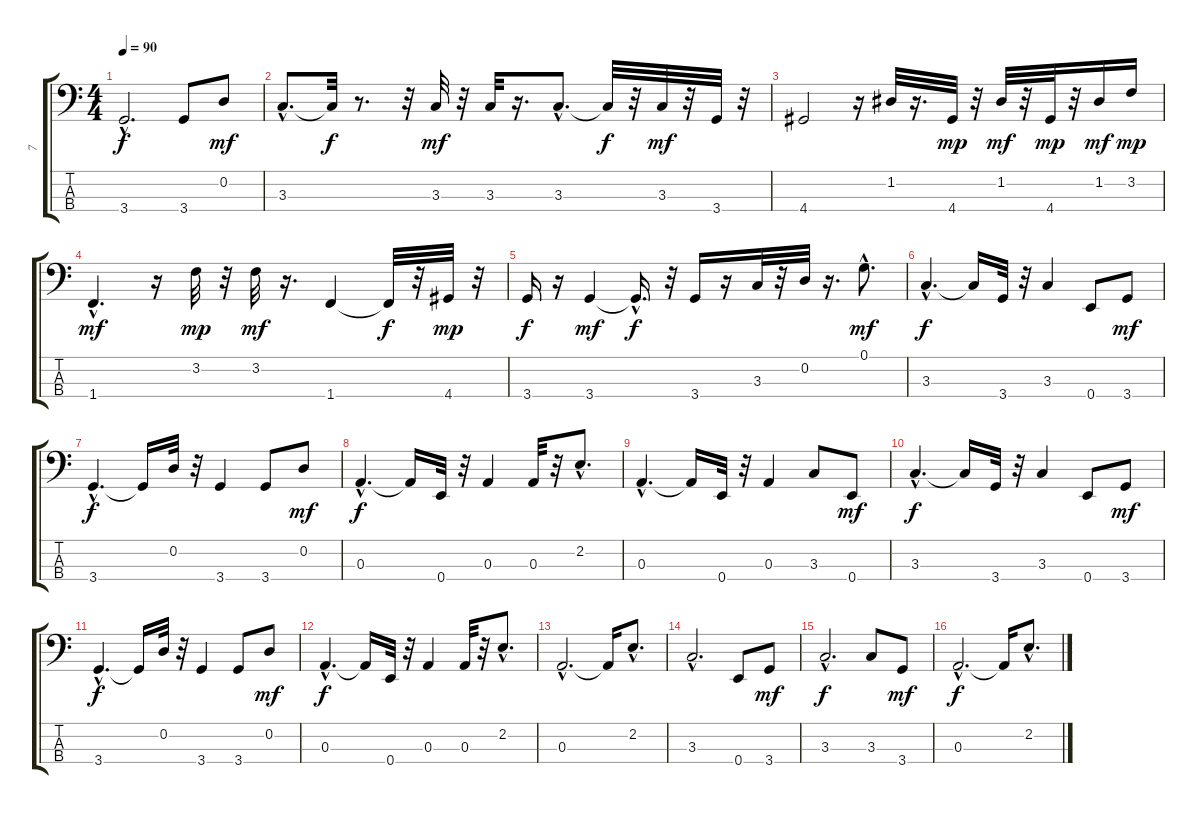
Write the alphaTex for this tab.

\track ("7" "7") {instrument synthbass2}
\staff {score tabs}
\tuning (G2 D2 A1 E1) {hide}
\ts (4 4)
\tempo 90
\clef f4
\ks c
3.4{hac}.2{d dy f} 3.4.8 0.2.8{dy mf} |
3.3{hac}.8{d} 3.3{t}.32{dy f} r.8{d} r.32 3.3.32{dy mf} r.32 3.3.32 r.16{d} 3.3{hac}.8{d} 3.3{t}.32{dy f} r.32 3.3.32{dy mf} r.32 3.4.32 r.32 |
4.4.2 r.16 1.2.32 r.16{d} 4.4.32{dy mp} r.32 1.2.32{dy mf} r.32 4.4.32{dy mp} r.32 1.2.16{dy mf} 3.2.16{dy mp} |
1.4{hac}.4{d dy mf} r.16 3.2.32{dy mp} r.32 3.2.32{dy mf} r.16{d} 1.4.4 1.4{t}.32{dy f} r.32 4.4.32{dy mp} r.32 |
3.4.16{dy f} r.16 3.4.4{dy mf} 3.4{hac t}.16{d dy f} r.32 3.4.16 r.16 3.3.32 r.32 0.2.32 r.16{d} 0.1{hac}.8{d dy mf} |
3.3{hac}.4{d dy f} 3.3{t}.16 3.4.32 r.32 3.3.4 0.4.8 3.4.8{dy mf} |
3.4{hac}.4{d dy f} 3.4{t}.16 0.2.32 r.32 3.4.4 3.4.8 0.2.8{dy mf} |
0.3{hac}.4{d dy f} 0.3{t}.16 0.4.32 r.32 0.3.4 0.3.32 r.32 2.2{hac}.8{d} |
0.3{hac}.4{d} 0.3{t}.16 0.4.32 r.32 0.3.4 3.3.8 0.4.8{dy mf} |
3.3{hac}.4{d dy f} 3.3{t}.16 3.4.32 r.32 3.3.4 0.4.8 3.4.8{dy mf} |
3.4{hac}.4{d dy f} 3.4{t}.16 0.2.32 r.32 3.4.4 3.4.8 0.2.8{dy mf} |
0.3{hac}.4{d dy f} 0.3{t}.16 0.4.32 r.32 0.3.4 0.3.32 r.32 2.2{hac}.8{d} |
0.3{hac}.2{d} 0.3{t}.16 2.2{hac}.8{d} |
3.3{hac}.2{d} 0.4.8 3.4.8{dy mf} |
3.3{hac}.2{d dy f} 3.3.8 3.4.8{dy mf} |
0.3{hac}.2{d dy f} 0.3{t}.16 2.2{hac}.8{d}
